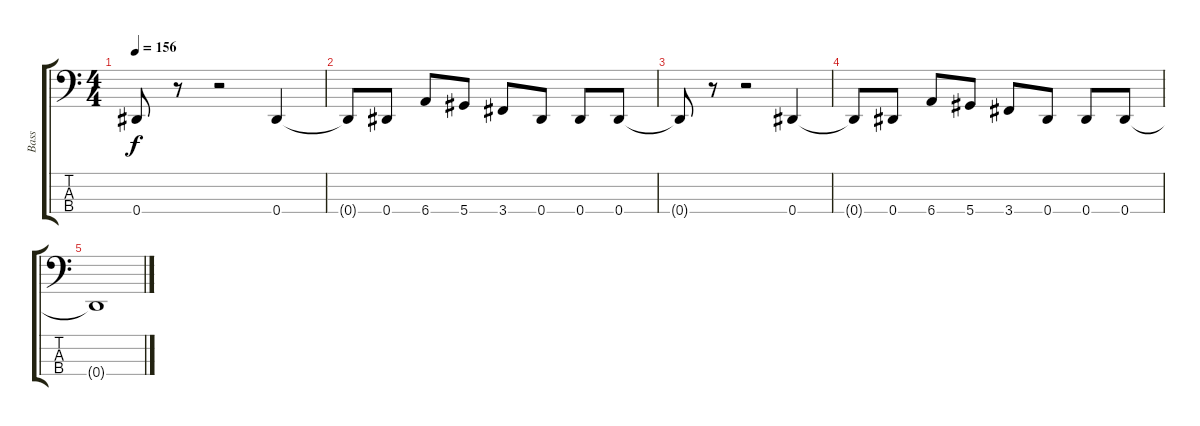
\track ("Bass" "Bass") {instrument electricbassfinger}
\staff {score tabs}
\tuning (G2 D2 A1 Eb1) {hide}
\ts (4 4)
\tempo 156
\clef f4
\ks c
0.4{t}.8{dy f} r.8 r.2 0.4.4 |
0.4{t}.8 0.4.8 6.4.8 5.4.8 3.4.8 0.4.8 0.4.8 0.4.8 |
0.4{t}.8 r.8 r.2 0.4.4 |
0.4{t}.8 0.4.8 6.4.8 5.4.8 3.4.8 0.4.8 0.4.8 0.4.8 |
0.4{t}.1
